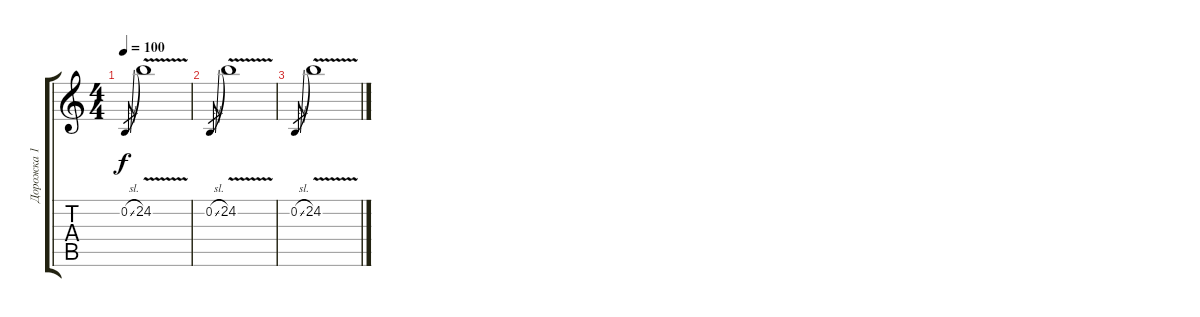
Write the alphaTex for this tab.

\track ("Дорожка 1" "Дорожка 1") {instrument lead5charang}
\staff {score tabs}
\tuning (E4 B3 G3 D3 A2 E2) {hide}
\ts (4 4)
\tempo 100
\clef g2
\ks c
0.2{sl}.8{gr dy f} 24.2{v}.1 |
0.2{sl}.8{gr} 24.2{v}.1 |
0.2{sl}.8{gr} 24.2{v}.1
